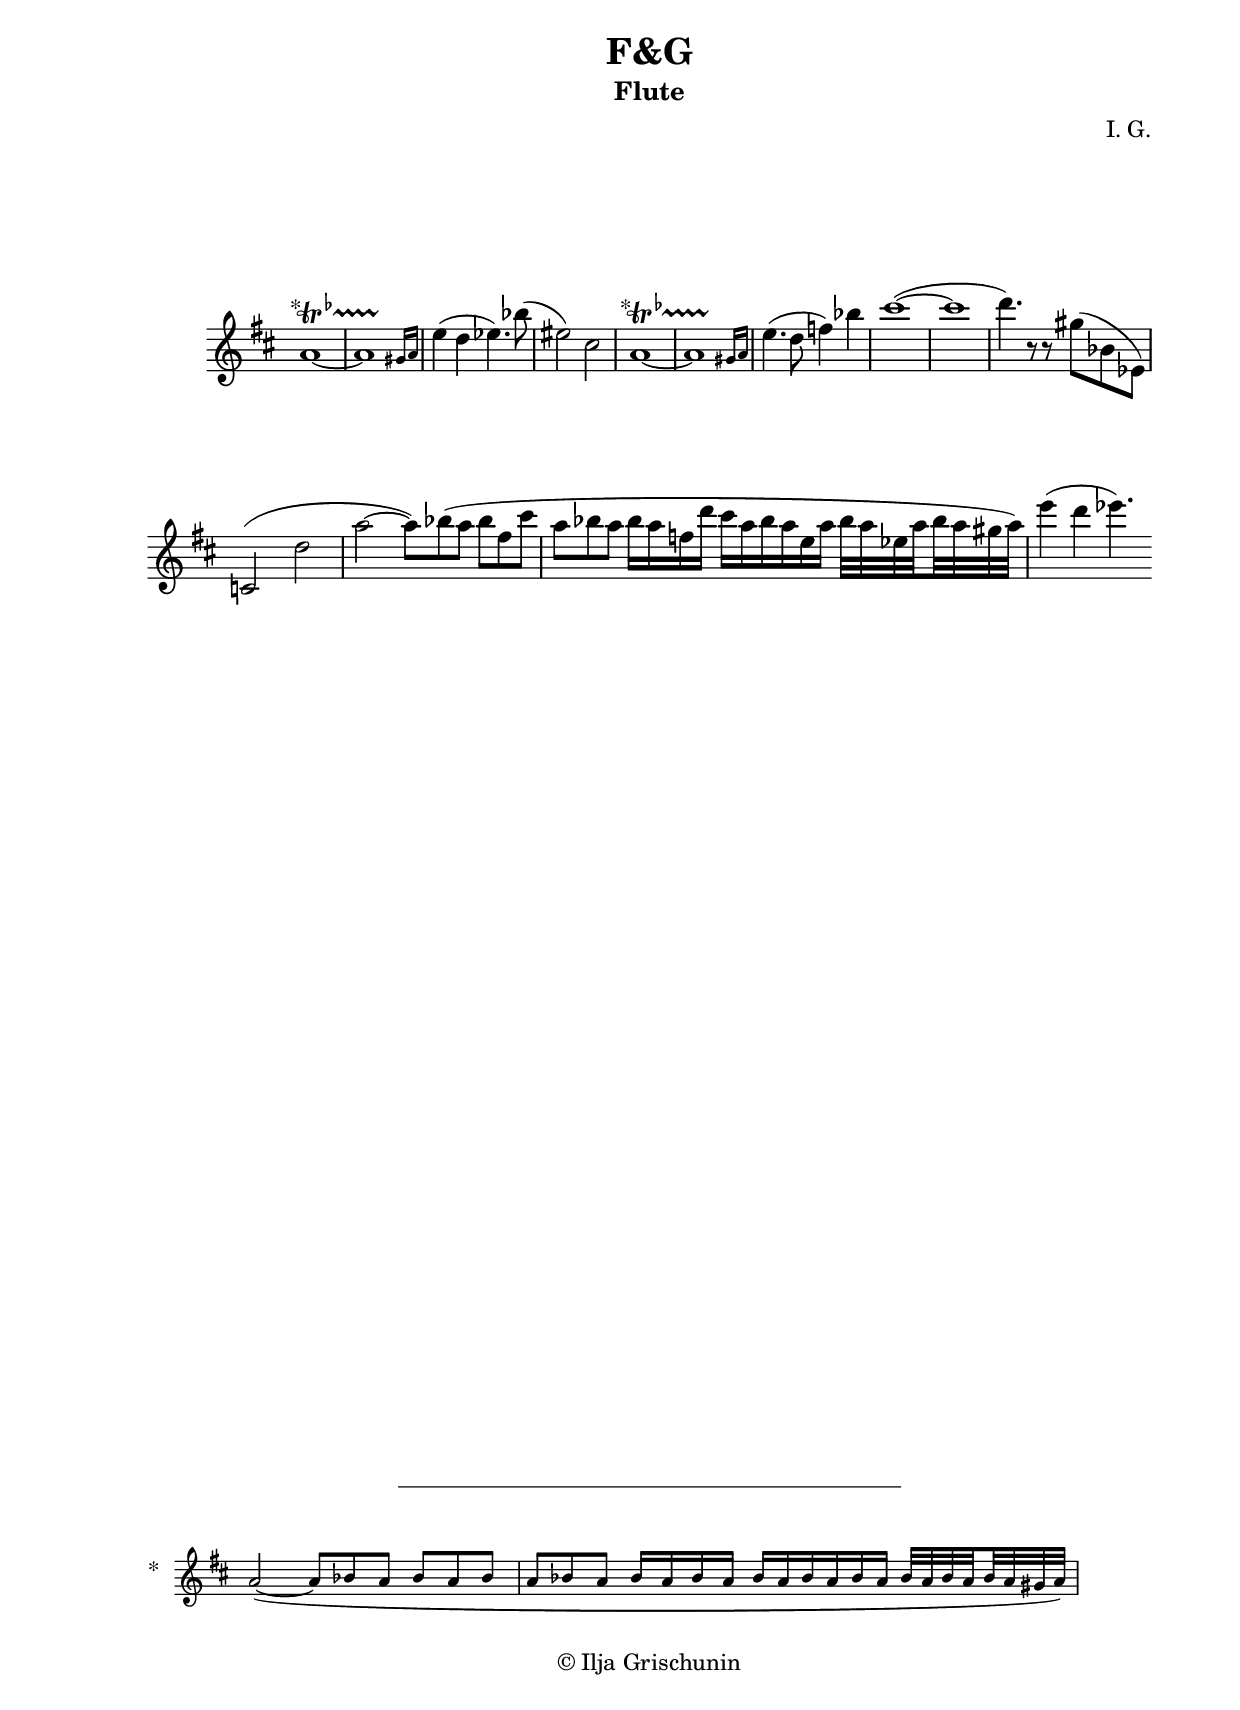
\version "2.19.15"
%\version "2.18.0"

\language "deutsch"

\header {
  title = "F&G"
  subtitle = "Flute"
  meter = ""
  composer = "I. G."
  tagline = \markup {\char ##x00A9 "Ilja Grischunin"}
}

\paper {
  #(set-paper-size "a4")
  top-system-spacing.basic-distance = #20
  top-markup-spacing.basic-distance = #5
  markup-system-spacing.basic-distance = #20
  system-system-spacing.basic-distance = #20
  last-bottom-spacing.basic-distance = #28

  two-sided = ##t
  inner-margin = 25
  outer-margin = 15

  footnote-padding = 8
  footnote-footer-padding = 7
}

\layout {
  indent = 10
  \context {
    \Score
    \remove "Bar_number_engraver"
  }
}

\version "2.18.0"

\language "deutsch"

fluteMusic = \relative {
  \clef treble
  \key d \major
  \time 4/4
  \override Staff.TimeSignature.stencil = ##f
  \override TupletNumber.transparent = ##t
  \override TrillSpanner.bound-details.left.text = \markup{
    \musicglyph #"scripts.trill" \raise #1.65 \teeny  \flat
  }
  \override TextScript.extra-offset = #'(-1 . -2)
  a'1~\startTrillSpan^"*"
  #(define afterGraceFraction (cons 15 16))
  \afterGrace a {gis16[\stopTrillSpan a]}
  e'4( d es4.) b'8( eis,2) cis
  %\break
  a1~\startTrillSpan^"*"
  #(define afterGraceFraction (cons 15 16))
  \afterGrace a {gis16[\stopTrillSpan a]}
  e'4.( d8 f4) b cis1~(
  %\break
  cis d4.) r8 r gis,( b, es,)
  \shape #'((-1 . -0.7) (-0.5 . 0.7) (0 . 0) (0 . 0)) Slur
  c2( d'
  a'2~ \tuplet 3/2 4 {a8) b( a b fis cis' a b a} b16 a f d'
  \tuplet 6/4 {cis16 a b a e a}
  \set subdivideBeams = ##t
  \set baseMoment = #(ly:make-moment 1 8)
  \set beatStructure = #'(2 2 2 2)
  b32 a es a b a gis a)
  e'4( d es4.)
}

\version "2.19.15"

\language "deutsch"

\header {
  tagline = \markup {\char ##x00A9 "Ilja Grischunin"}
}

\markup {
  \null
  \footnote
  \null
  \concat {
    "*" \hspace #1.5
    \score {
      \relative {
        \key d \major
        \magnifyStaff #(magstep -2)
        \override Staff.TimeSignature #'stencil = ##f
        \override TupletNumber #'transparent = ##t
        a'2~( \tuplet 3/2 4 {a8 b a b a b a b a}
        b16 a b a \tuplet 6/4{b a b a b a}
        \set subdivideBeams = ##t
        \set baseMoment = #(ly:make-moment 1 8)
        \set beatStructure = #'(2 2 2 2)
        b32 a b a b a gis a)
      }
      \layout {
        indent = 0
      }
    }
  }
}


\score {
  \new Staff
  \removeWithTag #'Cl
  \fluteMusic
}
